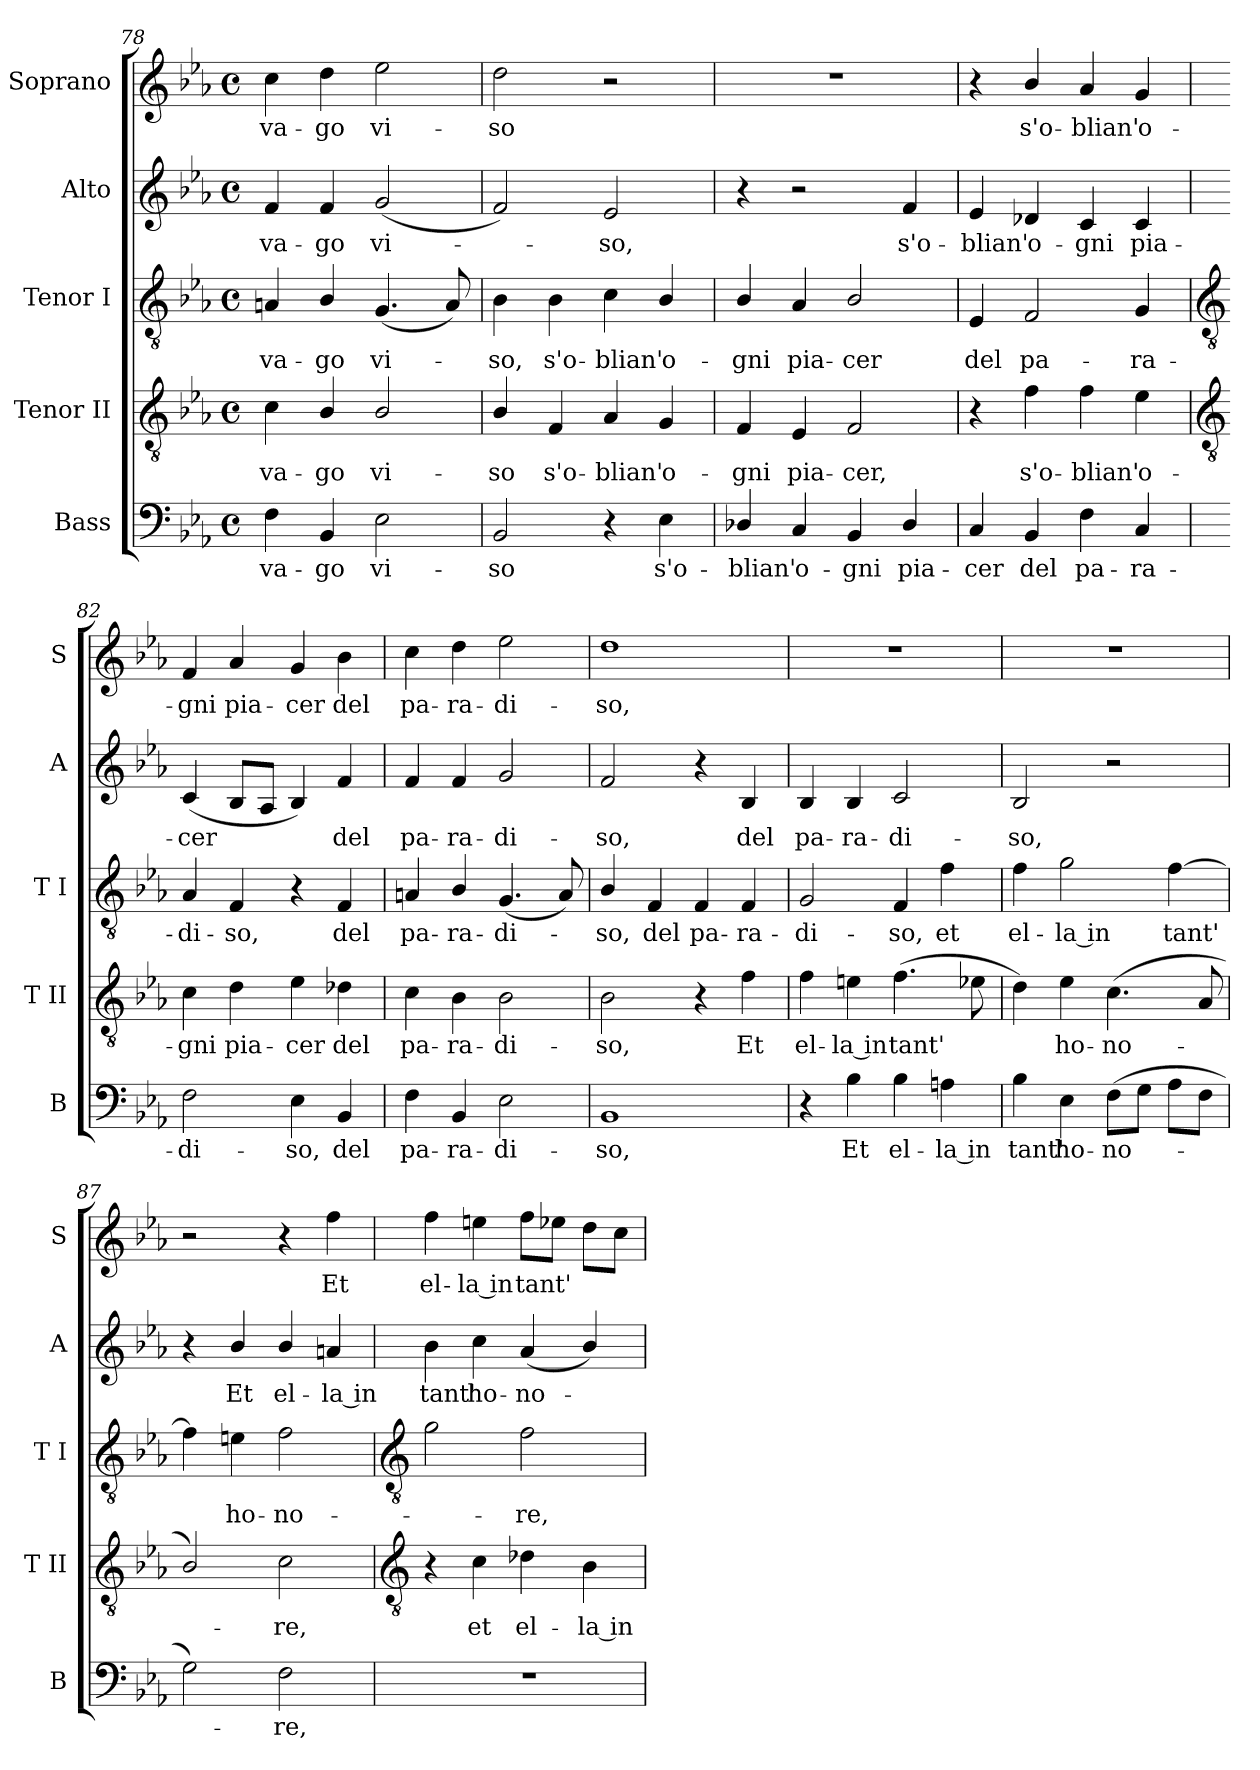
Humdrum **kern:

**kern	**text	**kern	**text	**kern	**text	**kern	**text	**kern	**text
*part5	*part5	*part4	*part4	*part3	*part3	*part2	*part2	*part1	*part1
*staff5	*staff5	*staff4	*staff4	*staff3	*staff3	*staff2	*staff2	*staff1	*staff1
*I"Bass	*	*I"Tenor II	*	*I"Tenor I	*	*I"Alto	*	*I"Soprano	*
*I'B	*	*I'T II	*	*I'T I	*	*I'A	*	*I'S	*
*clefF4	*	*clefGv2	*	*clefGv2	*	*clefG2	*	*clefG2	*
*k[b-e-a-]	*	*k[b-e-a-]	*	*k[b-e-a-]	*	*k[b-e-a-]	*	*k[b-e-a-]	*
*E-:	*	*E-:	*	*E-:	*	*E-:	*	*E-:	*
*M4/4	*	*M4/4	*	*M4/4	*	*M4/4	*	*M4/4	*
*met(c)	*	*met(c)	*	*met(c)	*	*met(c)	*	*met(c)	*
=78	=78	=78	=78	=78	=78	=78	=78	=78	=78
!	!LO:LY:b	!	!LO:LY:b	!	!LO:LY:b	!	!LO:LY:b	!	!LO:LY:b
4F	va-	4c	va-	4An	va-	4f	va-	4cc	va-
!	!LO:LY:b	!	!LO:LY:b	!	!LO:LY:b	!	!LO:LY:b	!	!LO:LY:b
4BB-	-go	4B-/	-go	4B-/	-go	4f	-go	4dd	-go
!	!LO:LY:b	!	!LO:LY:b	!	!LO:LY:b	!	!LO:LY:b	!	!LO:LY:b
2E-	vi-	2B-/	vi-	(<4.G	vi-	(<2g	vi-	2ee-	vi-
.	.	.	.	8A)	.	.	.	.	.
=79	=79	=79	=79	=79	=79	=79	=79	=79	=79
!	!LO:LY:b	!	!LO:LY:b	!	!LO:LY:b	!	!	!	!LO:LY:b
2BB-	-so	4B-/	-so	4B-	so,	2f)	.	2dd	-so
!	!	!	!LO:LY:b	!	!LO:LY:b	!	!	!	!
.	.	4F	s'o-	4B-	s'o-	.	.	.	.
!	!	!	!LO:LY:b	!	!LO:LY:b	!	!LO:LY:b	!	!
4r	.	4A-	-blian'	4c	-blian'	2e-	so,	2r	.
!	!LO:LY:b	!	!LO:LY:b	!	!LO:LY:b	!	!	!	!
4E-	s'o-	4G	o-	4B-/	o-	.	.	.	.
=80	=80	=80	=80	=80	=80	=80	=80	=80	=80
!	!LO:LY:b	!	!LO:LY:b	!	!LO:LY:b	!	!	!	!
4D-X/	-blian'	4F	-gni	4B-/	-gni	4r	.	1r	.
!	!LO:LY:b	!	!LO:LY:b	!	!LO:LY:b	!	!	!	!
4C	o-	4E-	pia-	4A-	pia-	2r	.	.	.
!	!LO:LY:b	!	!LO:LY:b	!	!LO:LY:b	!	!	!	!
4BB-	-gni	2F	-cer,	2B-/	-cer	.	.	.	.
!	!LO:LY:b	!	!	!	!	!	!LO:LY:b	!	!
4D-/	pia-	.	.	.	.	4f	s'o-	.	.
=81	=81	=81	=81	=81	=81	=81	=81	=81	=81
!	!LO:LY:b	!	!	!	!LO:LY:b	!	!LO:LY:b	!	!
4C	-cer	4r	.	4E-	del	4e-	-blian'	4r	.
!	!LO:LY:b	!	!LO:LY:b	!	!LO:LY:b	!	!LO:LY:b	!	!LO:LY:b
4BB-	del	4f	s'o-	2F	pa-	4d-X	o-	4b-/	s'o-
!	!LO:LY:b	!	!LO:LY:b	!	!	!	!LO:LY:b	!	!LO:LY:b
4F	pa-	4f	-blian'	.	.	4c	-gni	4a-	-blian'
!	!LO:LY:b	!	!LO:LY:b	!	!LO:LY:b	!	!LO:LY:b	!	!LO:LY:b
4C	-ra-	4e-	o-	4G	-ra-	4c	pia-	4g	o-
!!LO:LB:g=z
=82	=82	=82	=82	=82	=82	=82	=82	=82	=82
*	*	*clefGv2	*	*clefGv2	*	*	*	*	*
!	!LO:LY:b	!	!LO:LY:b	!	!LO:LY:b	!	!LO:LY:b	!	!LO:LY:b
2F	-di-	4c	-gni	4A-	-di-	(<4c	-cer	4f	-gni
!	!	!	!LO:LY:b	!	!LO:LY:b	!	!	!	!LO:LY:b
.	.	4d	pia-	4F	-so,	8B-L	.	4a-	pia-
.	.	.	.	.	.	8A-J	.	.	.
!	!LO:LY:b	!	!LO:LY:b	!	!	!	!	!	!LO:LY:b
4E-	-so,	4e-	-cer	4r	.	4B-)	.	4g	-cer
!	!LO:LY:b	!	!LO:LY:b	!	!LO:LY:b	!	!LO:LY:b	!	!LO:LY:b
4BB-	del	4d-X	del	4F	del	4f	del	4b-	del
=83	=83	=83	=83	=83	=83	=83	=83	=83	=83
!	!LO:LY:b	!	!LO:LY:b	!	!LO:LY:b	!	!LO:LY:b	!	!LO:LY:b
4F	pa-	4c	pa-	4An	pa-	4f	pa-	4cc	pa-
!	!LO:LY:b	!	!LO:LY:b	!	!LO:LY:b	!	!LO:LY:b	!	!LO:LY:b
4BB-	-ra-	4B-	-ra-	4B-/	-ra-	4f	-ra-	4dd	-ra-
!	!LO:LY:b	!	!LO:LY:b	!	!LO:LY:b	!	!LO:LY:b	!	!LO:LY:b
2E-	-di-	2B-	-di-	(<4.G	-di-	2g	-di-	2ee-	-di-
.	.	.	.	8A)	.	.	.	.	.
=84	=84	=84	=84	=84	=84	=84	=84	=84	=84
!	!LO:LY:b	!	!LO:LY:b	!	!LO:LY:b	!	!LO:LY:b	!	!LO:LY:b
1BB-	-so,	2B-	-so,	4B-/	so,	2f	-so,	1dd	-so,
!	!	!	!	!	!LO:LY:b	!	!	!	!
.	.	.	.	4F	del	.	.	.	.
!	!	!	!	!	!LO:LY:b	!	!	!	!
.	.	4r	.	4F	pa-	4r	.	.	.
!	!	!	!LO:LY:b	!	!LO:LY:b	!	!LO:LY:b	!	!
.	.	4f	Et	4F	-ra-	4B-	del	.	.
=85	=85	=85	=85	=85	=85	=85	=85	=85	=85
!	!	!	!LO:LY:b	!	!LO:LY:b	!	!LO:LY:b	!	!
4r	.	4f	el-	2G	-di-	4B-	pa-	1r	.
!	!LO:LY:b	!	!LO:LY:b	!	!	!	!LO:LY:b	!	!
4B-	Et	4en	-la in	.	.	4B-	-ra-	.	.
!	!LO:LY:b	!	!LO:LY:b	!	!LO:LY:b	!	!LO:LY:b	!	!
4B-	el-	(>4.f	tant'	4F	-so,	2c	-di-	.	.
!	!LO:LY:b	!	!	!	!LO:LY:b	!	!	!	!
4An	-la in	.	.	4f	et	.	.	.	.
.	.	8e-X	.	.	.	.	.	.	.
=86	=86	=86	=86	=86	=86	=86	=86	=86	=86
!	!LO:LY:b	!	!	!	!LO:LY:b	!	!LO:LY:b	!	!
4B-	tant'	4d)	.	4f	el-	2B-	-so,	1r	.
!	!LO:LY:b	!	!LO:LY:b	!	!LO:LY:b	!	!	!	!
4E-	ho-	4e-	ho-	2g	-la in	.	.	.	.
!	!LO:LY:b	!	!LO:LY:b	!	!	!	!	!	!
(>8FL	-no-	(<4.c	-no-	.	.	2r	.	.	.
8GJ	.	.	.	.	.	.	.	.	.
!	!	!	!	!	!LO:LY:b	!	!	!	!
8A-L	.	.	.	[4f	tant'	.	.	.	.
8FJ	.	8A-	.	.	.	.	.	.	.
=87	=87	=87	=87	=87	=87	=87	=87	=87	=87
2G)	.	2B-/)	.	4f]	.	4r	.	2r	.
!	!	!	!	!	!LO:LY:b	!	!LO:LY:b	!	!
.	.	.	.	4en	ho-	4b-/	Et	.	.
!	!LO:LY:b	!	!LO:LY:b	!	!LO:LY:b	!	!LO:LY:b	!	!
2F	re,	2c	re,	2f	-no-	4b-/	el-	4r	.
!	!	!	!	!	!	!	!LO:LY:b	!	!LO:LY:b
.	.	.	.	.	.	4an	-la in	4ff	Et
!!LO:LB:g=z
=88	=88	=88	=88	=88	=88	=88	=88	=88	=88
*	*	*clefGv2	*	*clefGv2	*	*	*	*	*
!	!	!	!	!	!	!	!LO:LY:b	!	!LO:LY:b
1r	.	4r	.	2g	.	4b-	tant'	4ff	el-
!	!	!	!LO:LY:b	!	!	!	!LO:LY:b	!	!LO:LY:b
.	.	4c	et	.	.	4cc	ho-	4een	-la in
!	!	!	!LO:LY:b	!	!LO:LY:b	!	!LO:LY:b	!	!LO:LY:b
.	.	4d-X	el-	2f	re,	(<4a-	-no-	8ffL	tant'
.	.	.	.	.	.	.	.	8ee-XJ	.
!	!	!	!LO:LY:b	!	!	!	!	!	!
.	.	4B-	-la in	.	.	4b-/)	.	8ddL	.
.	.	.	.	.	.	.	.	8ccJ	.
=	=	=	=	=	=	=	=	=	=
*-	*-	*-	*-	*-	*-	*-	*-	*-	*-
